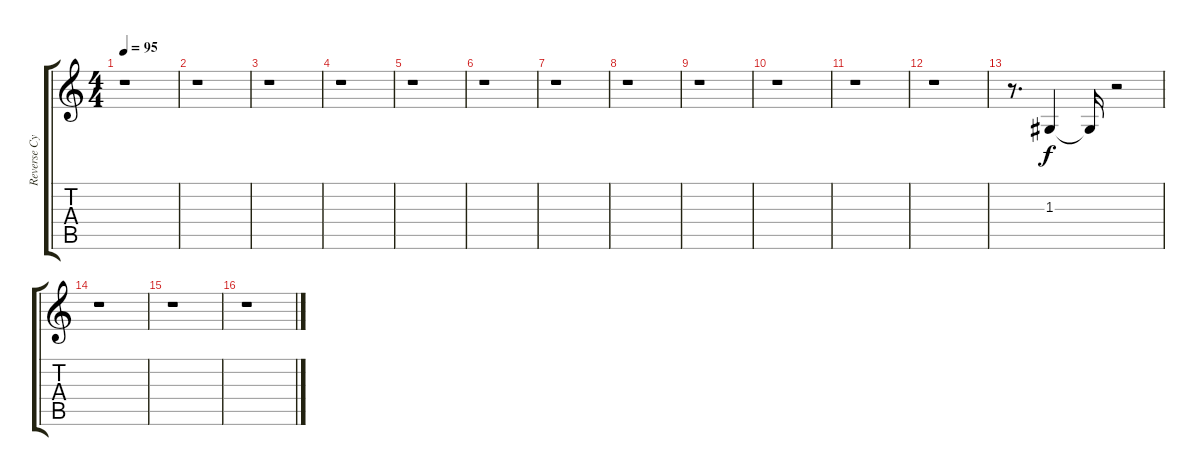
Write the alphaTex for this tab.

\track ("Reverse Cymbal" "Reverse Cy") {instrument reversecymbal}
\staff {score tabs}
\tuning (E4 B3 G3 D3 A2 E2) {hide}
\ts (4 4)
\tempo 95
\clef g2
\ks c
r.1{dy f} |
r.1 |
r.1 |
r.1 |
r.1 |
r.1 |
r.1 |
r.1 |
r.1 |
r.1 |
r.1 |
r.1 |
r.8{d} 1.3.4 1.3{t}.16 r.2 |
r.1 |
r.1 |
r.1
